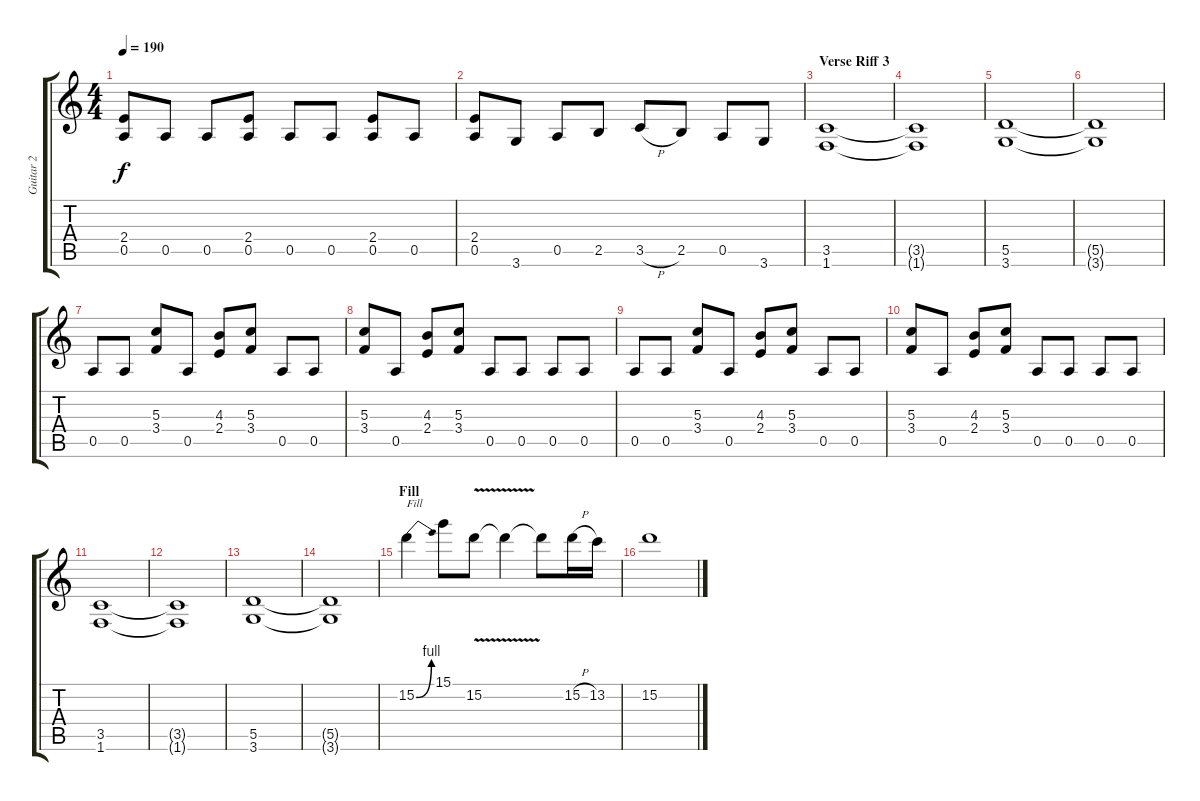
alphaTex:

\track ("Guitar 2" "Guitar 2") {instrument overdrivenguitar}
\staff {score tabs}
\tuning (E4 B3 G3 D3 A2 E2) {hide}
\ts (4 4)
\tempo 190
\clef g2
\ks c
(2.4 0.5).8{dy f} 0.5.8 0.5.8 (2.4 0.5).8 0.5.8 0.5.8 (2.4 0.5).8 0.5.8 |
(2.4 0.5).8 3.6.8 0.5.8 2.5.8 3.5{h}.8 2.5.8 0.5.8 3.6.8 |
\section ("" "Verse Riff 3")
(3.5 1.6).1 |
(3.5{t} 1.6{t}).1 |
(5.5 3.6).1 |
(5.5{t} 3.6{t}).1 |
0.5.8 0.5.8 (5.3 3.4).8 0.5.8 (4.3 2.4).8 (5.3 3.4).8 0.5.8 0.5.8 |
(5.3 3.4).8 0.5.8 (4.3 2.4).8 (5.3 3.4).8 0.5.8 0.5.8 0.5.8 0.5.8 |
0.5.8 0.5.8 (5.3 3.4).8 0.5.8 (4.3 2.4).8 (5.3 3.4).8 0.5.8 0.5.8 |
(5.3 3.4).8 0.5.8 (4.3 2.4).8 (5.3 3.4).8 0.5.8 0.5.8 0.5.8 0.5.8 |
(3.5 1.6).1 |
(3.5{t} 1.6{t}).1 |
(5.5 3.6).1 |
(5.5{t} 3.6{t}).1 |
\section ("" "Fill")
15.2{be (bend 0 0 60 4)}.4{txt "Fill"} 15.1.8 15.2{v}.8 15.2{t}.4 15.2{t}.8 15.2{h}.16 13.2.16 |
15.2.1
